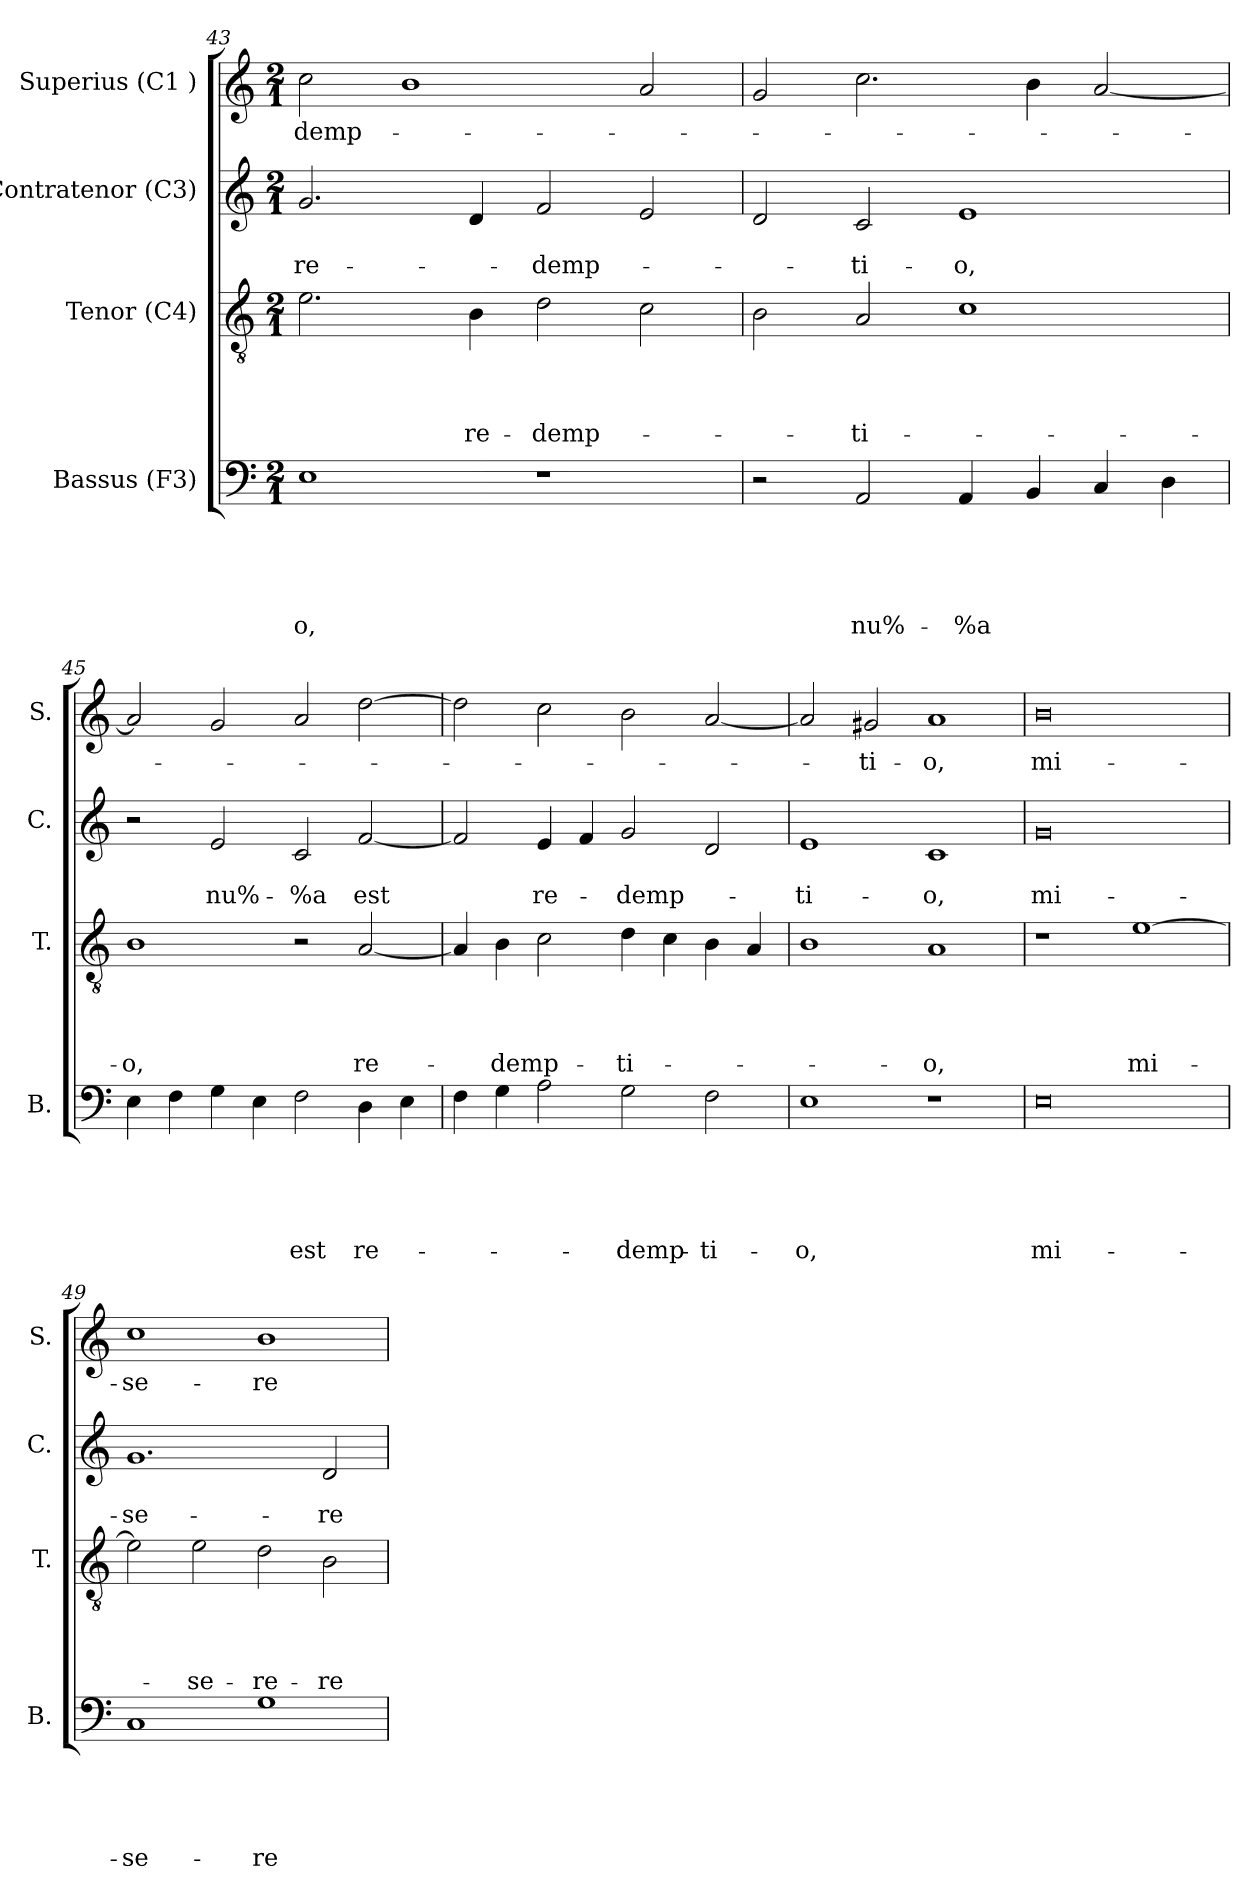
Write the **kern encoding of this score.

**kern	**text	**text	**text	**text	**text	**kern	**text	**text	**text	**text	**kern	**text	**text	**kern	**text
*part4	*part4	*part4	*part4	*part4	*part4	*part3	*part3	*part3	*part3	*part3	*part2	*part2	*part2	*part1	*part1
*staff4	*staff4	*staff4	*staff4	*staff4	*staff4	*staff3	*staff3	*staff3	*staff3	*staff3	*staff2	*staff2	*staff2	*staff1	*staff1
*I"Bassus (F3)	*	*	*	*	*	*I"Tenor (C4)	*	*	*	*	*I"Contratenor (C3)	*	*	*I"Superius (C1 )	*
*I'B.	*	*	*	*	*	*I'T.	*	*	*	*	*I'C.	*	*	*I'S.	*
!!LO:LB:g=z
*clefF4	*	*	*	*	*	*clefGv2	*	*	*	*	*clefG2	*	*	*clefG2	*
*k[]	*	*	*	*	*	*k[]	*	*	*	*	*k[]	*	*	*k[]	*
*C:	*	*	*	*	*	*C:	*	*	*	*	*C:	*	*	*C:	*
*M2/1	*	*	*	*	*	*M2/1	*	*	*	*	*M2/1	*	*	*M2/1	*
=43	=43	=43	=43	=43	=43	=43	=43	=43	=43	=43	=43	=43	=43	=43	=43
!	!	!	!	!	!LO:LY:b	!	!	!	!	!	!	!	!LO:LY:b	!	!LO:LY:b
1E	.	.	.	.	-o,	2.e\	.	.	.	.	2.g/	.	re-	2cc\	-demp-
.	.	.	.	.	.	.	.	.	.	.	.	.	.	1b	.
!	!	!	!	!	!	!	!	!	!	!LO:LY:b	!	!	!	!	!
.	.	.	.	.	.	4B\	.	.	.	re-	4d/	.	.	.	.
!	!	!	!	!	!	!	!	!	!	!LO:LY:b	!	!	!LO:LY:b	!	!
1r	.	.	.	.	.	2d\	.	.	.	-demp-	2f/	.	-demp-	.	.
.	.	.	.	.	.	2c\	.	.	.	.	2e/	.	.	2a/	.
=44	=44	=44	=44	=44	=44	=44	=44	=44	=44	=44	=44	=44	=44	=44	=44
2r	.	.	.	.	.	2B\	.	.	.	.	2d/	.	.	2g/	.
!	!	!	!	!	!LO:LY:b	!	!	!	!	!LO:LY:b	!	!	!LO:LY:b	!	!
2AA/	.	.	.	.	nu%-	2A/	.	.	.	-ti-	2c/	.	-ti-	2.cc\	.
!	!	!	!	!	!LO:LY:b	!	!	!	!	!	!	!	!LO:LY:b	!	!
4AA/	.	.	.	.	-%a	1c	.	.	.	.	1e	.	-o,	.	.
4BB/	.	.	.	.	.	.	.	.	.	.	.	.	.	4b\	.
4C/	.	.	.	.	.	.	.	.	.	.	.	.	.	[<2a/	.
4D\	.	.	.	.	.	.	.	.	.	.	.	.	.	.	.
=45	=45	=45	=45	=45	=45	=45	=45	=45	=45	=45	=45	=45	=45	=45	=45
!	!	!	!	!	!	!	!	!	!	!LO:LY:b	!	!	!	!	!
4E\	.	.	.	.	.	1B	.	.	.	-o,	2r	.	.	2a/]	.
4F\	.	.	.	.	.	.	.	.	.	.	.	.	.	.	.
!	!	!	!	!	!	!	!	!	!	!	!	!	!LO:LY:b	!	!
4G\	.	.	.	.	.	.	.	.	.	.	2e/	.	nu%-	2g/	.
4E\	.	.	.	.	.	.	.	.	.	.	.	.	.	.	.
!	!	!	!	!	!LO:LY:b	!	!	!	!	!	!	!	!LO:LY:b	!	!
2F\	.	.	.	.	est	2r	.	.	.	.	2c/	.	-%a	2a/	.
!	!	!	!	!	!LO:LY:b	!	!	!	!	!LO:LY:b	!	!	!LO:LY:b	!	!
4D\	.	.	.	.	re-	[>2A/	.	.	.	re-	[>2f/	.	est	[>2dd\	.
4E\	.	.	.	.	.	.	.	.	.	.	.	.	.	.	.
!!LO:PB:g=z
=46	=46	=46	=46	=46	=46	=46	=46	=46	=46	=46	=46	=46	=46	=46	=46
4F\	.	.	.	.	.	4A/]	.	.	.	.	2f/]	.	.	2dd\]	.
!	!	!	!	!	!	!	!	!	!	!LO:LY:b	!	!	!	!	!
4G\	.	.	.	.	.	4B\	.	.	.	-demp-	.	.	.	.	.
!	!	!	!	!	!	!	!	!	!	!	!	!	!LO:LY:b	!	!
2A\	.	.	.	.	.	2c\	.	.	.	.	4e/	.	re-	2cc\	.
.	.	.	.	.	.	.	.	.	.	.	4f/	.	.	.	.
!	!	!	!	!	!LO:LY:b	!	!	!	!	!LO:LY:b	!	!	!LO:LY:b	!	!
2G\	.	.	.	.	-demp-	4d\	.	.	.	-ti-	2g/	.	-demp-	2b\	.
.	.	.	.	.	.	4c\	.	.	.	.	.	.	.	.	.
!	!	!	!	!	!LO:LY:b	!	!	!	!	!	!	!	!	!	!
2F\	.	.	.	.	-ti-	4B\	.	.	.	.	2d/	.	.	[<2a/	.
.	.	.	.	.	.	4A/	.	.	.	.	.	.	.	.	.
=47	=47	=47	=47	=47	=47	=47	=47	=47	=47	=47	=47	=47	=47	=47	=47
!	!	!	!	!	!LO:LY:b	!	!	!	!	!	!	!	!LO:LY:b	!	!
1E	.	.	.	.	-o,	1B	.	.	.	.	1e	.	-ti-	2a/]	.
!	!	!	!	!	!	!	!	!	!	!	!	!	!	!	!LO:LY:b
.	.	.	.	.	.	.	.	.	.	.	.	.	.	2g#/	-ti-
!	!	!	!	!	!	!	!	!	!	!LO:LY:b	!	!	!LO:LY:b	!	!LO:LY:b
1r	.	.	.	.	.	1A	.	.	.	-o,	1c	.	-o,	1a	-o,
=48	=48	=48	=48	=48	=48	=48	=48	=48	=48	=48	=48	=48	=48	=48	=48
!	!	!	!	!	!LO:LY:b:rj	!	!	!	!	!	!	!	!LO:LY:b:rj	!	!LO:LY:b
0E	.	.	.	.	mi-	1r	.	.	.	.	0g	.	mi-	0b	mi-
!	!	!	!	!	!	!	!	!	!	!LO:LY:b	!	!	!	!	!
.	.	.	.	.	.	[>1e	.	.	.	mi-	.	.	.	.	.
=49	=49	=49	=49	=49	=49	=49	=49	=49	=49	=49	=49	=49	=49	=49	=49
!	!	!	!	!	!LO:LY:b	!	!	!	!	!	!	!	!LO:LY:b	!	!LO:LY:b
1C	.	.	.	.	-se-	2e\]	.	.	.	.	1.g	.	-se-	1cc	-se-
!	!	!	!	!	!	!	!	!	!	!LO:LY:b	!	!	!	!	!
.	.	.	.	.	.	2e\	.	.	.	-se-	.	.	.	.	.
!	!	!	!	!	!LO:LY:b	!	!	!	!	!LO:LY:b	!	!	!	!	!LO:LY:b
1G	.	.	.	.	-re-	2d\	.	.	.	-re-	.	.	.	1b	-re-
!	!	!	!	!	!	!	!	!	!	!LO:LY:b	!	!	!LO:LY:b	!	!
.	.	.	.	.	.	2B\	.	.	.	-re	2d/	.	-re-	.	.
=	=	=	=	=	=	=	=	=	=	=	=	=	=	=	=
*-	*-	*-	*-	*-	*-	*-	*-	*-	*-	*-	*-	*-	*-	*-	*-
